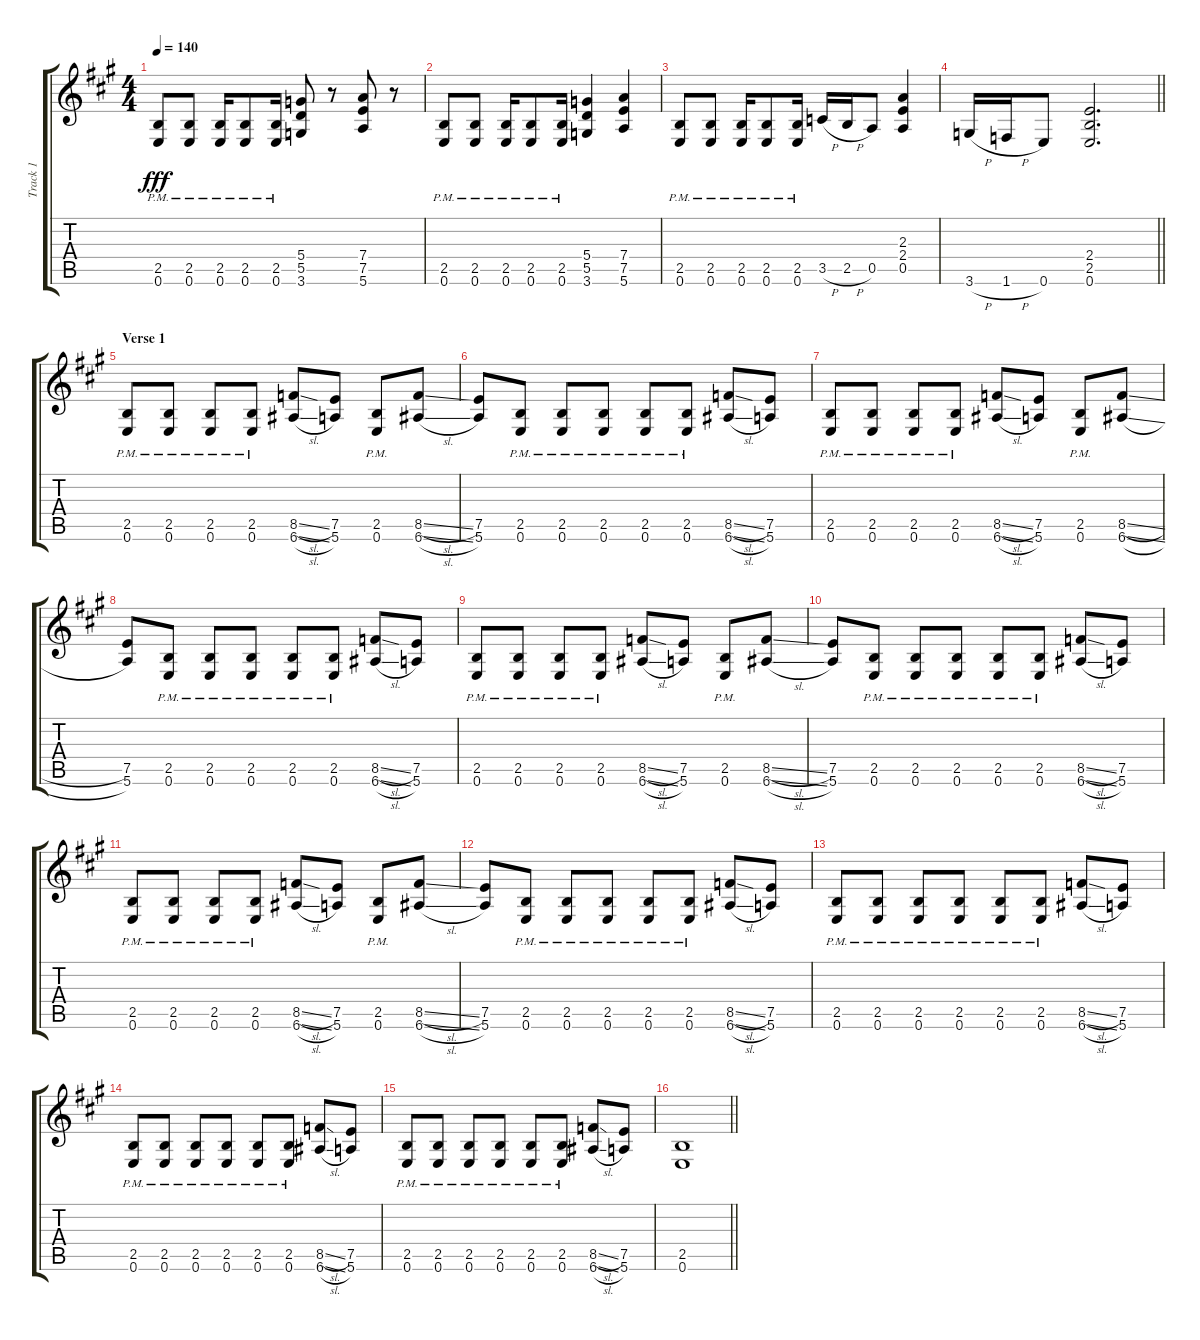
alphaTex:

\track ("Track 1" "Track 1") {instrument overdrivenguitar}
\staff {score tabs}
\tuning (E4 B3 G3 D3 A2 E2) {hide}
\ts (4 4)
\tempo 140
\clef g2
\ks a
(2.5{pm} 0.6{pm}).8{dy fff} (2.5{pm} 0.6{pm}).8 (2.5{pm} 0.6{pm}).16 (2.5{pm} 0.6{pm}).8 (2.5{pm} 0.6{pm}).16 (5.4 5.5 3.6).8 r.8 (7.4 7.5 5.6).8 r.8 |
(2.5{pm} 0.6{pm}).8 (2.5{pm} 0.6{pm}).8 (2.5{pm} 0.6{pm}).16 (2.5{pm} 0.6{pm}).8 (2.5{pm} 0.6{pm}).16 (5.4 5.5 3.6).4 (7.4 7.5 5.6).4 |
(2.5{pm} 0.6{pm}).8 (2.5{pm} 0.6{pm}).8 (2.5{pm} 0.6{pm}).16 (2.5{pm} 0.6{pm}).8 (2.5{pm} 0.6{pm}).16 3.5{h}.16 2.5{h}.16 0.5.8 (2.3 2.4 0.5).4 |
\barLineRight lightlight
3.6{h}.16 1.6{h}.16 0.6.8 (2.4 2.5 0.6).2{d} |
\section ("" "Verse 1")
(2.5{pm} 0.6{pm}).8 (2.5{pm} 0.6{pm}).8 (2.5{pm} 0.6{pm}).8 (2.5{pm} 0.6{pm}).8 (8.5{sl} 6.6{sl}).8 (7.5 5.6).8 (2.5{pm} 0.6{pm}).8 (8.5{sl} 6.6{sl}).8 |
(7.5 5.6).8 (2.5{pm} 0.6{pm}).8 (2.5{pm} 0.6{pm}).8 (2.5{pm} 0.6{pm}).8 (2.5{pm} 0.6{pm}).8 (2.5{pm} 0.6{pm}).8 (8.5{sl} 6.6{sl}).8 (7.5 5.6).8 |
(2.5{pm} 0.6{pm}).8 (2.5{pm} 0.6{pm}).8 (2.5{pm} 0.6{pm}).8 (2.5{pm} 0.6{pm}).8 (8.5{sl} 6.6{sl}).8 (7.5 5.6).8 (2.5{pm} 0.6{pm}).8 (8.5{sl} 6.6{sl}).8 |
(7.5 5.6).8 (2.5{pm} 0.6{pm}).8 (2.5{pm} 0.6{pm}).8 (2.5{pm} 0.6{pm}).8 (2.5{pm} 0.6{pm}).8 (2.5{pm} 0.6{pm}).8 (8.5{sl} 6.6{sl}).8 (7.5 5.6).8 |
(2.5{pm} 0.6{pm}).8 (2.5{pm} 0.6{pm}).8 (2.5{pm} 0.6{pm}).8 (2.5{pm} 0.6{pm}).8 (8.5{sl} 6.6{sl}).8 (7.5 5.6).8 (2.5{pm} 0.6{pm}).8 (8.5{sl} 6.6{sl}).8 |
(7.5 5.6).8 (2.5{pm} 0.6{pm}).8 (2.5{pm} 0.6{pm}).8 (2.5{pm} 0.6{pm}).8 (2.5{pm} 0.6{pm}).8 (2.5{pm} 0.6{pm}).8 (8.5{sl} 6.6{sl}).8 (7.5 5.6).8 |
(2.5{pm} 0.6{pm}).8 (2.5{pm} 0.6{pm}).8 (2.5{pm} 0.6{pm}).8 (2.5{pm} 0.6{pm}).8 (8.5{sl} 6.6{sl}).8 (7.5 5.6).8 (2.5{pm} 0.6{pm}).8 (8.5{sl} 6.6{sl}).8 |
(7.5 5.6).8 (2.5{pm} 0.6{pm}).8 (2.5{pm} 0.6{pm}).8 (2.5{pm} 0.6{pm}).8 (2.5{pm} 0.6{pm}).8 (2.5{pm} 0.6{pm}).8 (8.5{sl} 6.6{sl}).8 (7.5 5.6).8 |
(2.5{pm} 0.6{pm}).8 (2.5{pm} 0.6{pm}).8 (2.5{pm} 0.6{pm}).8 (2.5{pm} 0.6{pm}).8 (2.5{pm} 0.6{pm}).8 (2.5{pm} 0.6{pm}).8 (8.5{sl} 6.6{sl}).8 (7.5 5.6).8 |
(2.5{pm} 0.6{pm}).8 (2.5{pm} 0.6{pm}).8 (2.5{pm} 0.6{pm}).8 (2.5{pm} 0.6{pm}).8 (2.5{pm} 0.6{pm}).8 (2.5{pm} 0.6{pm}).8 (8.5{sl} 6.6{sl}).8 (7.5 5.6).8 |
(2.5{pm} 0.6{pm}).8 (2.5{pm} 0.6{pm}).8 (2.5{pm} 0.6{pm}).8 (2.5{pm} 0.6{pm}).8 (2.5{pm} 0.6{pm}).8 (2.5{pm} 0.6{pm}).8 (8.5{sl} 6.6{sl}).8 (7.5 5.6).8 |
\barLineRight lightlight
(2.5 0.6).1
